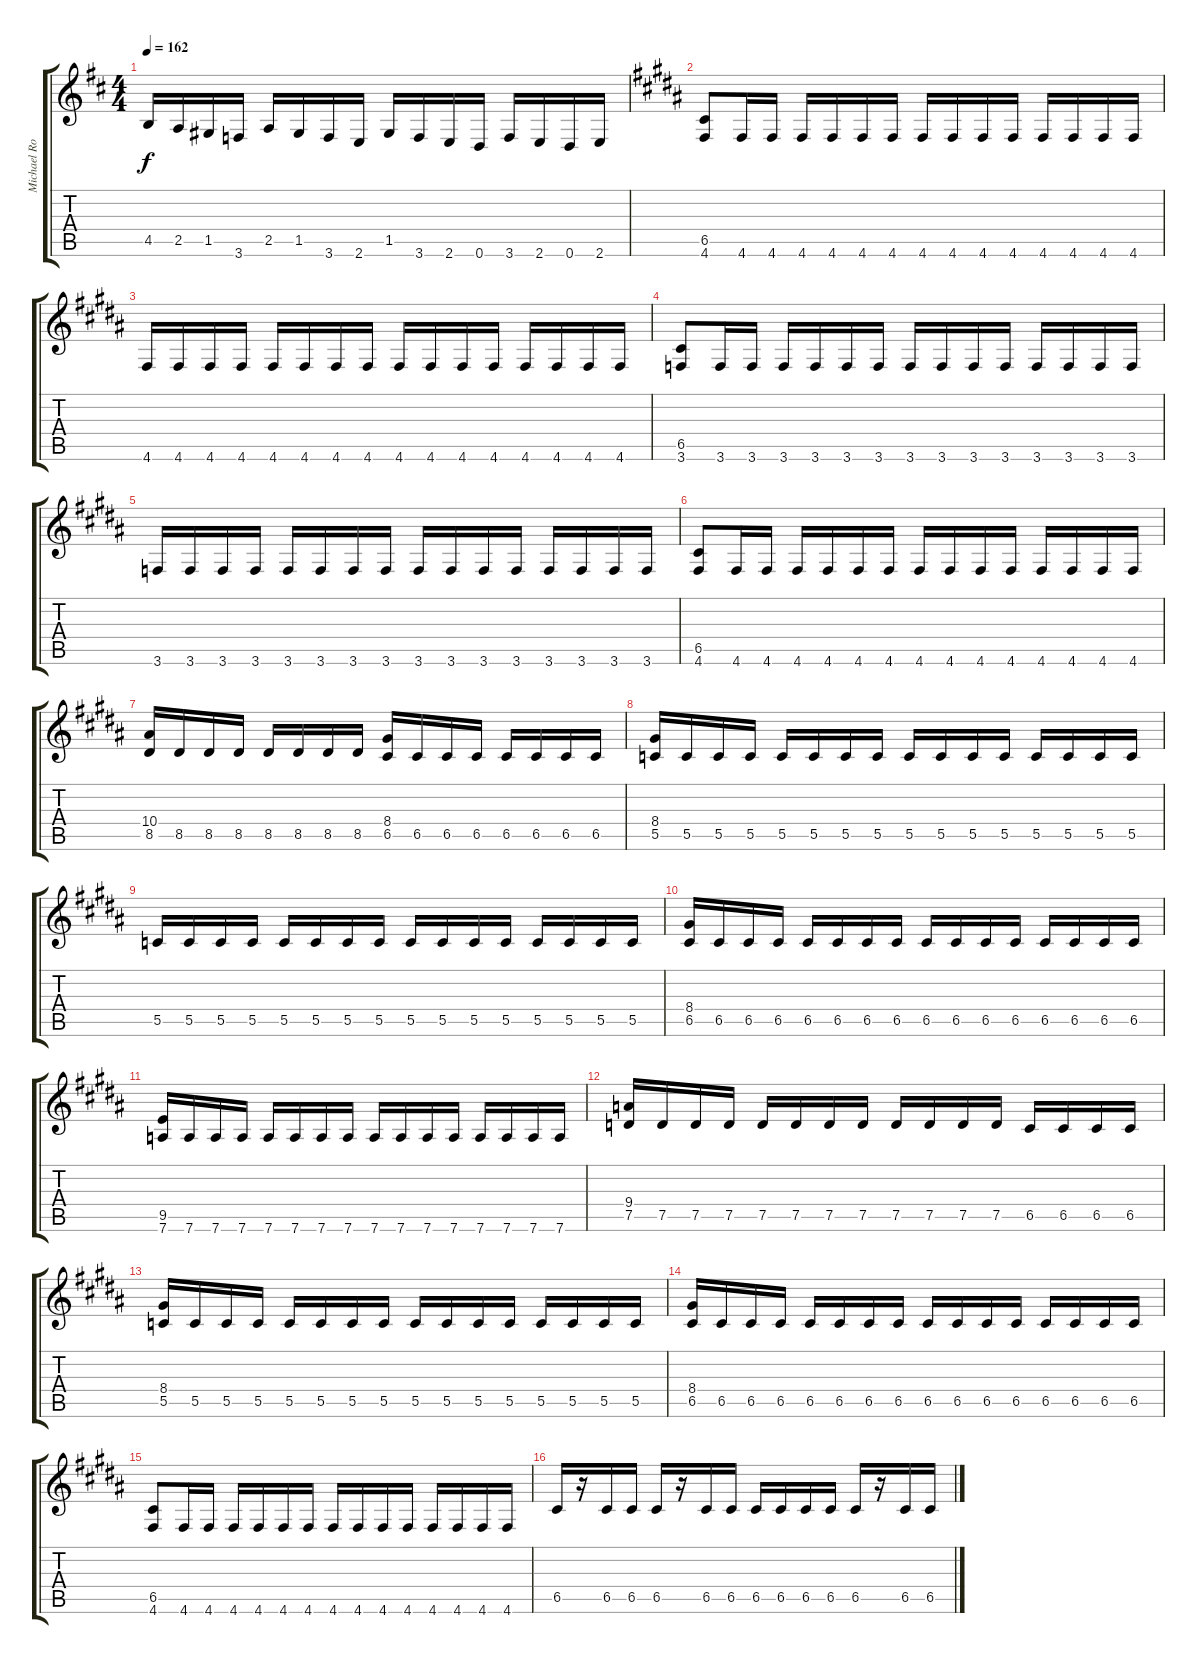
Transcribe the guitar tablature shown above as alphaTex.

\track ("Michael Romeo" "Michael Ro") {instrument distortionguitar}
\staff {score tabs}
\tuning (D4 A3 F3 C3 G2 D2) {hide}
\ts (4 4)
\tempo 162
\clef g2
\ks bminor
4.5.16{dy f} 2.5.16 1.5.16 3.6.16 2.5.16 1.5.16 3.6.16 2.6.16 1.5.16 3.6.16 2.6.16 0.6.16 3.6.16 2.6.16 0.6.16 2.6.16 |
\ks g#minor
(6.5 4.6).8 4.6.16 4.6.16 4.6.16 4.6.16 4.6.16 4.6.16 4.6.16 4.6.16 4.6.16 4.6.16 4.6.16 4.6.16 4.6.16 4.6.16 |
4.6.16 4.6.16 4.6.16 4.6.16 4.6.16 4.6.16 4.6.16 4.6.16 4.6.16 4.6.16 4.6.16 4.6.16 4.6.16 4.6.16 4.6.16 4.6.16 |
(6.5 3.6).8 3.6.16 3.6.16 3.6.16 3.6.16 3.6.16 3.6.16 3.6.16 3.6.16 3.6.16 3.6.16 3.6.16 3.6.16 3.6.16 3.6.16 |
3.6.16 3.6.16 3.6.16 3.6.16 3.6.16 3.6.16 3.6.16 3.6.16 3.6.16 3.6.16 3.6.16 3.6.16 3.6.16 3.6.16 3.6.16 3.6.16 |
(6.5 4.6).8 4.6.16 4.6.16 4.6.16 4.6.16 4.6.16 4.6.16 4.6.16 4.6.16 4.6.16 4.6.16 4.6.16 4.6.16 4.6.16 4.6.16 |
(10.4 8.5).16 8.5.16 8.5.16 8.5.16 8.5.16 8.5.16 8.5.16 8.5.16 (8.4 6.5).16 6.5.16 6.5.16 6.5.16 6.5.16 6.5.16 6.5.16 6.5.16 |
(8.4 5.5).16 5.5.16 5.5.16 5.5.16 5.5.16 5.5.16 5.5.16 5.5.16 5.5.16 5.5.16 5.5.16 5.5.16 5.5.16 5.5.16 5.5.16 5.5.16 |
5.5.16 5.5.16 5.5.16 5.5.16 5.5.16 5.5.16 5.5.16 5.5.16 5.5.16 5.5.16 5.5.16 5.5.16 5.5.16 5.5.16 5.5.16 5.5.16 |
(8.4 6.5).16 6.5.16 6.5.16 6.5.16 6.5.16 6.5.16 6.5.16 6.5.16 6.5.16 6.5.16 6.5.16 6.5.16 6.5.16 6.5.16 6.5.16 6.5.16 |
(9.5 7.6).16 7.6.16 7.6.16 7.6.16 7.6.16 7.6.16 7.6.16 7.6.16 7.6.16 7.6.16 7.6.16 7.6.16 7.6.16 7.6.16 7.6.16 7.6.16 |
(9.4 7.5).16 7.5.16 7.5.16 7.5.16 7.5.16 7.5.16 7.5.16 7.5.16 7.5.16 7.5.16 7.5.16 7.5.16 6.5.16 6.5.16 6.5.16 6.5.16 |
(8.4 5.5).16 5.5.16 5.5.16 5.5.16 5.5.16 5.5.16 5.5.16 5.5.16 5.5.16 5.5.16 5.5.16 5.5.16 5.5.16 5.5.16 5.5.16 5.5.16 |
(8.4 6.5).16 6.5.16 6.5.16 6.5.16 6.5.16 6.5.16 6.5.16 6.5.16 6.5.16 6.5.16 6.5.16 6.5.16 6.5.16 6.5.16 6.5.16 6.5.16 |
(6.5 4.6).8 4.6.16 4.6.16 4.6.16 4.6.16 4.6.16 4.6.16 4.6.16 4.6.16 4.6.16 4.6.16 4.6.16 4.6.16 4.6.16 4.6.16 |
6.5.16 r.16 6.5.16 6.5.16 6.5.16 r.16 6.5.16 6.5.16 6.5.16 6.5.16 6.5.16 6.5.16 6.5.16 r.16 6.5.16 6.5.16
